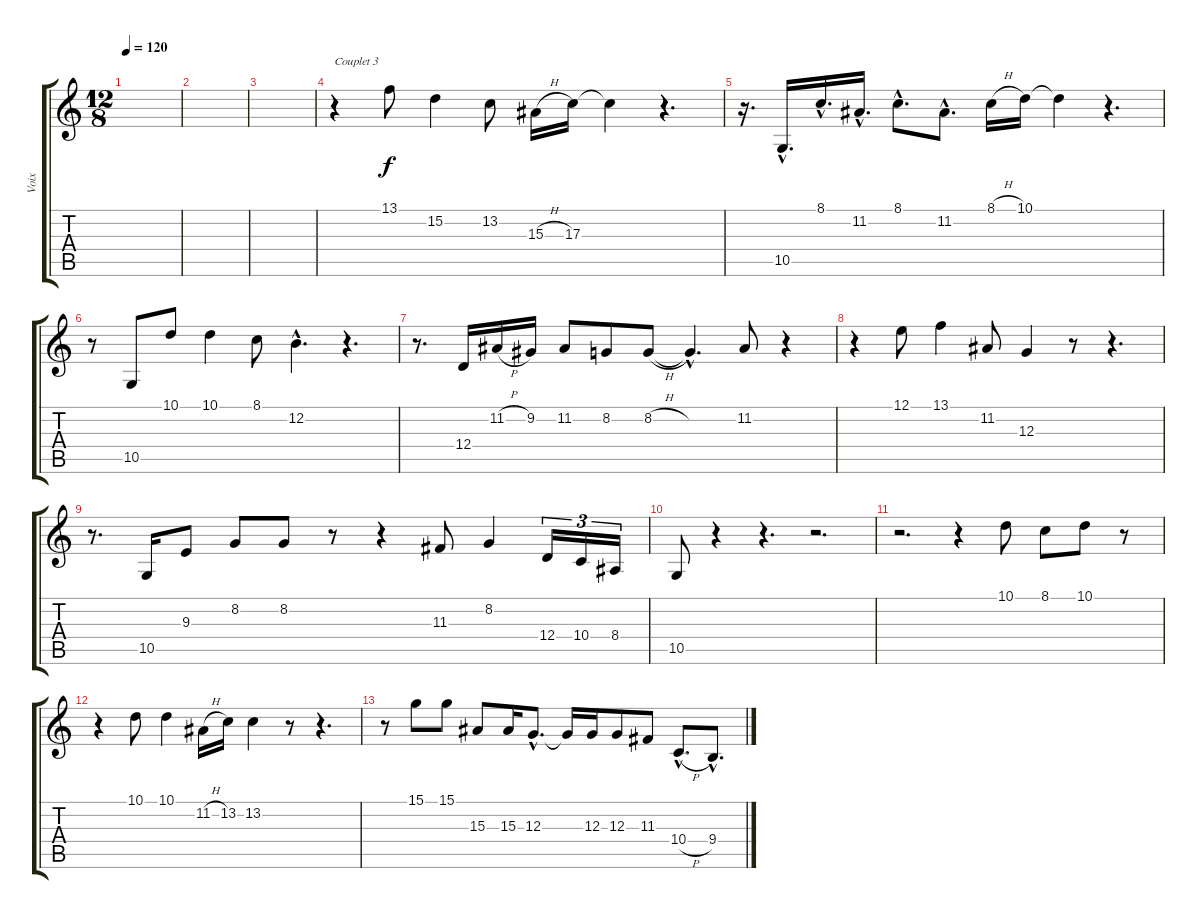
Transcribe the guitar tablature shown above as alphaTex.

\track ("Voix" "Voix") {instrument accordion}
\staff {score tabs}
\tuning (E4 B3 G3 D3 A2 E2) {hide}
\ts (12 8)
\tempo 120
\clef g2
\ks c
|
|
|
r.4{txt "Couplet 3"} 13.1.8 15.2.4 13.2.8 15.3{h}.16 17.3.16 17.3{t}.4 r.4{d} |
r.16{d} 10.5{hac}.16{d} 8.1{hac}.16{d} 11.2{hac}.16{d} 8.1{hac}.8{d} 11.2{hac}.8{d} 8.1{h}.16 10.1.16 10.1{t}.4 r.4{d} |
r.8 10.5.8 10.1.8 10.1.4 8.1.8 12.2{hac}.4{d} r.4{d} |
r.8{d} 12.4.16 11.2{h}.16 9.2.16 11.2.8 8.2.8 8.2{h}.8 8.2{hac t}.4{d} 11.2.8 r.4 |
r.4 12.1.8 13.1.4 11.2.8 12.3.4 r.8 r.4{d} |
r.8{d} 10.5.16 9.3.8 8.2.8 8.2.8 r.8 r.4 11.3.8 8.2.4 12.4.16{tu (3 2)} 10.4.16{tu (3 2)} 8.4.16{tu (3 2)} |
10.5.8 r.4 r.4{d} r.2{d} |
r.2{d} r.4 10.1.8 8.1.8 10.1.8 r.8 |
r.4 10.1.8 10.1.4 11.2{h}.16 13.2.16 13.2.4 r.8 r.4{d} |
r.8 15.1.8 15.1.8 15.3.8 15.3.16 12.3{hac}.8{d} 12.3{t}.16 12.3.16 12.3.8 11.3.8 10.4{h hac}.8{d} 9.4{hac}.8{d}
